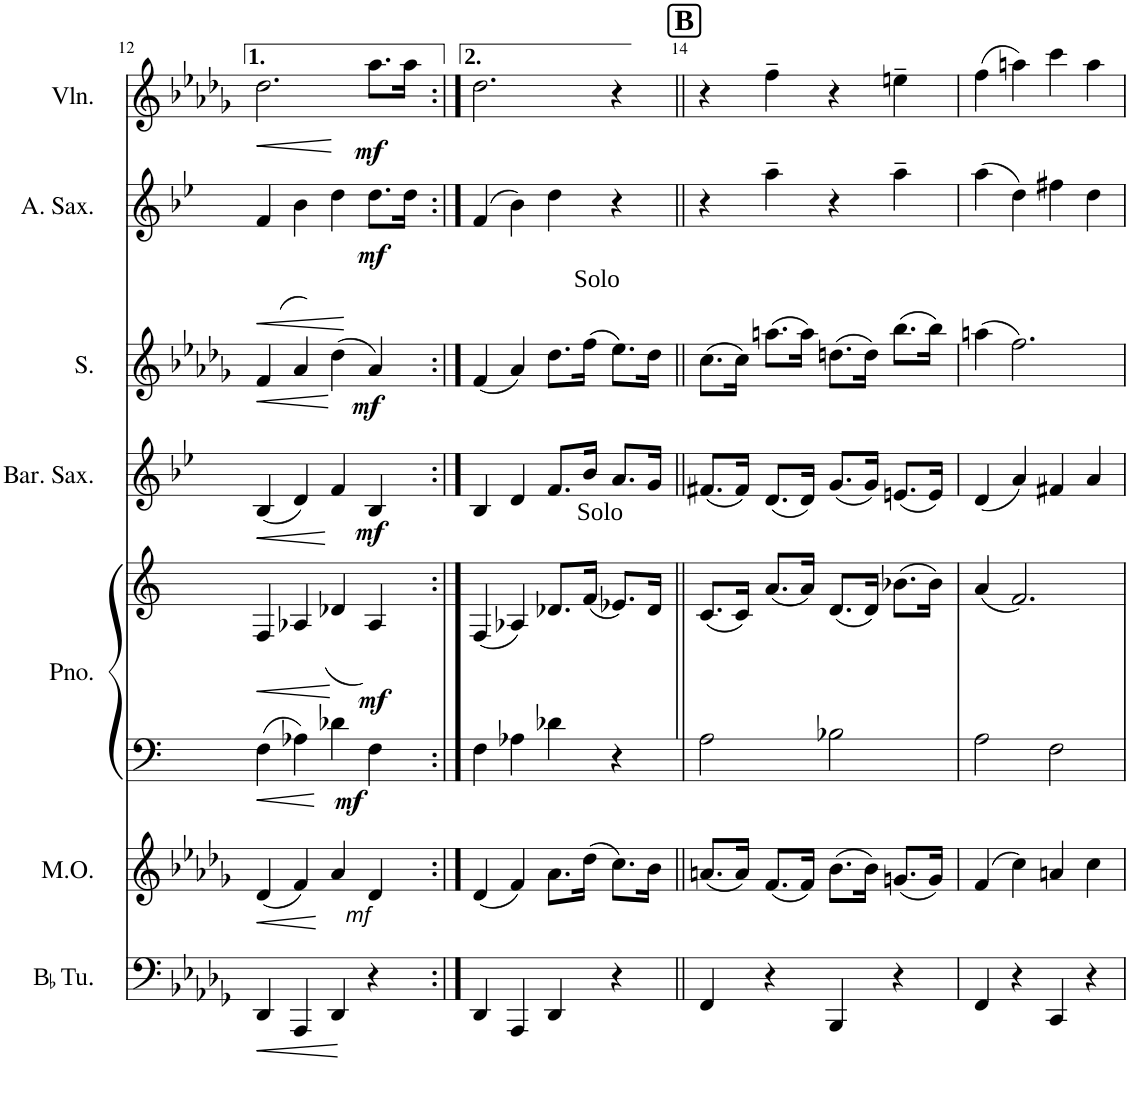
**kern	**dynam	**kern	**dynam	**kern	**kern	**dynam	**kern	**dynam	**kern	**dynam	**kern	**dynam	**kern	**dynam
*part7	*part7	*part6	*part6	*part5	*part5	*part5	*part4	*part4	*part3	*part3	*part2	*part2	*part1	*part1
*staff8	*staff8	*staff7	*staff7	*staff6	*staff5	*staff5/6	*staff4	*staff4	*staff3	*staff3	*staff2	*staff2	*staff1	*staff1
*I"BaccidentalFlat Tuba	*	*I"Mouth Organ	*	*I"Piano	*	*	*I"Baritone Saxophone	*	*I"Soprano	*	*I"Alto Saxophone	*	*I"Violin	*
*I'BaccidentalFlat Tu.	*	*I'M.O.	*	*I'Pno.	*	*	*I'Bar. Sax.	*	*I'S.	*	*I'A. Sax.	*	*I'Vln.	*
!!LO:PB:g=z
*clefF4	*	*clefG2	*	*clefF4	*clefG2	*	*clefG2	*	*clefG2	*	*clefG2	*	*clefG2	*
*	*	*Trd7c12	*	*	*	*	*Trd5c9	*	*Trd7c12	*	*Trd5c9	*	*Trd7c12	*
*k[b-e-a-d-g-]	*	*k[b-e-a-d-g-]	*	*k[]	*k[]	*	*k[b-e-]	*	*k[b-e-a-d-g-]	*	*k[b-e-]	*	*k[b-e-a-d-g-]	*
*M4/4	*	*M4/4	*	*M4/4	*M4/4	*	*M4/4	*	*M4/4	*	*M4/4	*	*M4/4	*
=12	=12	=12	=12	=12	=12	=12	=12	=12	=12	=12	=12	=12	=12	=12
!	!LO:HP:b	!	!LO:HP:b	!	!	!LO:HP:b	!	!LO:HP:b	!	!LO:HP:b	!	!LO:HP:b	!	!LO:HP:b
4DD-/	<	(4d-/	<	4F\	4F/	<	(4B-/	<	4f/	<	(4f/	<	2.dd-\	<
4AAA-/	.	4f/)	.	4A-X\	4A-X/	.	4d/)	.	4a-/	.	4b-\)	.	.	.
!	!	!	!	!	!	!LO:DY:b=2	!	!	!	!	!	!	!	!
4DD-/	.	4a-/	.	4d-X\	(4d-X/	mf	4f/	.	(4dd-\	.	4dd\	.	.	.
!	!	!	!LO:DY:b	!	!	!LO:DY:b	!	!LO:DY:b	!	!LO:DY:b	!	!LO:DY:b	!	!LO:DY:b
4r	.	4d-/	other-dynamics	4F\	4A-/)	mf	4B-/	mf	4a-/)	mf	8.dd\L	mf	8.aa-\L	mf
.	.	.	.	.	.	.	.	.	.	.	16dd\Jk	.	16aa-\Jk	.
.	[	.	[	.	.	[	.	[	.	[	.	[	.	[
=13:|!	=13:|!	=13:|!	=13:|!	=13:|!	=13:|!	=13:|!	=13:|!	=13:|!	=13:|!	=13:|!	=13:|!	=13:|!	=13:|!	=13:|!
4DD-/	.	(4d-/	.	4F\	(4F/	.	4B-/	.	(4f/	.	(4f/	.	2.dd-\	.
4AAA-/	.	4f/)	.	4A-X\	4A-X/)	.	4d/	.	4a-/)	.	4b-\)	.	.	.
4DD-/	.	8.a-\L	.	4d-X\	8.d-X/L	.	8.f/L	.	8.dd-\L	.	4dd\	.	.	.
!	!	!	!	!	!	!	!	!	!LO:TX:a:t=Solo	!	!	!	!	!
!	!	!	!	!	!LO:TX:a:t=Solo	!	!	!	!	!	!	!	!	!
.	.	(16dd-\Jk	.	.	(16f/Jk	.	16b-/Jk	.	(16ff\Jk	.	.	.	.	.
4r	.	8.cc\L)	.	4r	8.e-X/L)	.	8.a/L	.	8.ee-\L)	.	4r	.	4r	.
.	.	16b-\Jk	.	.	16d-/Jk	.	16g/Jk	.	16dd-\Jk	.	.	.	.	.
!!LO:REH:place=s1:a:B:cj:fs=14:t=B
=14||	=14||	=14||	=14||	=14||	=14||	=14||	=14||	=14||	=14||	=14||	=14||	=14||	=14||	=14||
4FF/	.	(8.an/L	.	2A\	(8.c/L	.	(8.f#X/L	.	(8.cc\L	.	4r	.	4r	.
.	.	16a/Jk)	.	.	16c/Jk)	.	16f#/Jk)	.	16cc\Jk)	.	.	.	.	.
4r	.	(8.f/L	.	.	(8.a/L	.	(8.d/L	.	(8.aan\L	.	4aa~\	.	4ff~\	.
.	.	16f/Jk)	.	.	16a/Jk)	.	16d/Jk)	.	16aa\Jk)	.	.	.	.	.
4BBB-/	.	(8.b-\L	.	2B-X\	(8.d/L	.	(8.g/L	.	(8.ddn\L	.	4r	.	4r	.
.	.	16b-\Jk)	.	.	16d/Jk)	.	16g/Jk)	.	16dd\Jk)	.	.	.	.	.
4r	.	(8.gn/L	.	.	(8.b-X\L	.	(8.en/L	.	(8.bb-\L	.	4aa~\	.	4een~\	.
.	.	16g/Jk)	.	.	16b-\Jk)	.	16e/Jk)	.	16bb-\Jk)	.	.	.	.	.
=15	=15	=15	=15	=15	=15	=15	=15	=15	=15	=15	=15	=15	=15	=15
4FF/	.	(4f/	.	2A\	(4a/	.	(4d/	.	(4aan\	.	(4aa\	.	(4ff\	.
4r	.	4cc\)	.	.	2.f/)	.	4a/)	.	2.ff\)	.	4dd\)	.	4aan\)	.
4CC/	.	4an/	.	2F\	.	.	4f#X/	.	.	.	4ff#X\	.	4ccc\	.
4r	.	4cc\	.	.	.	.	4a/	.	.	.	4dd\	.	4aa\	.
=	=	=	=	=	=	=	=	=	=	=	=	=	=	=
*-	*-	*-	*-	*-	*-	*-	*-	*-	*-	*-	*-	*-	*-	*-
